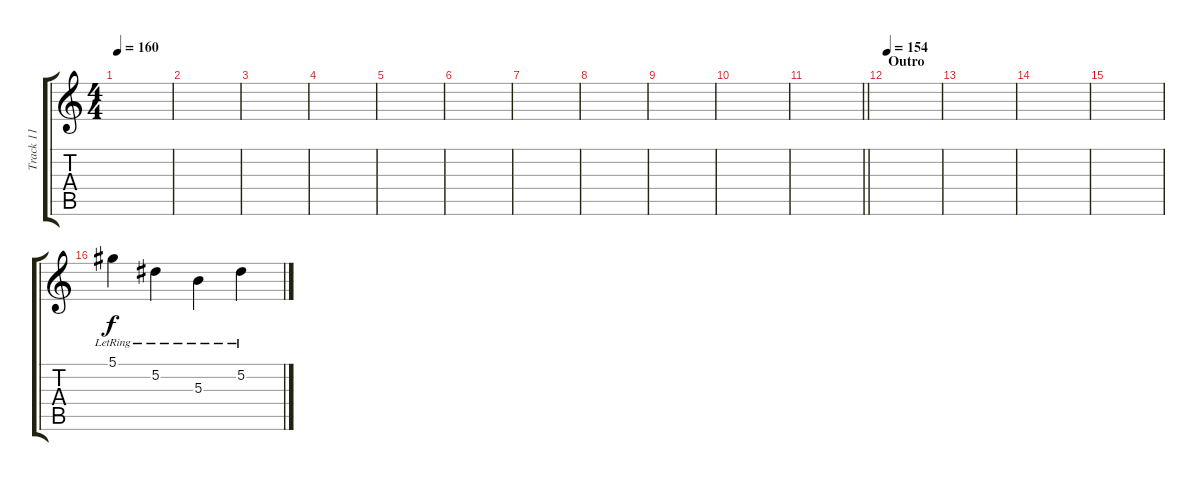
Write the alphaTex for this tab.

\track ("Track 11" "Track 11") {instrument acousticguitarsteel}
\staff {score tabs}
\tuning (Eb4 Bb3 Gb3 Db3 Ab2 Eb2) {hide}
\ts (4 4)
\tempo 160
\clef g2
\ks c
|
|
|
|
|
|
|
|
|
|
\barLineRight lightlight
|
\section ("" "Outro")
\tempo 154
|
|
|
|
5.1{lr}.4 5.2{lr}.4 5.3{lr}.4 5.2{lr}.4
